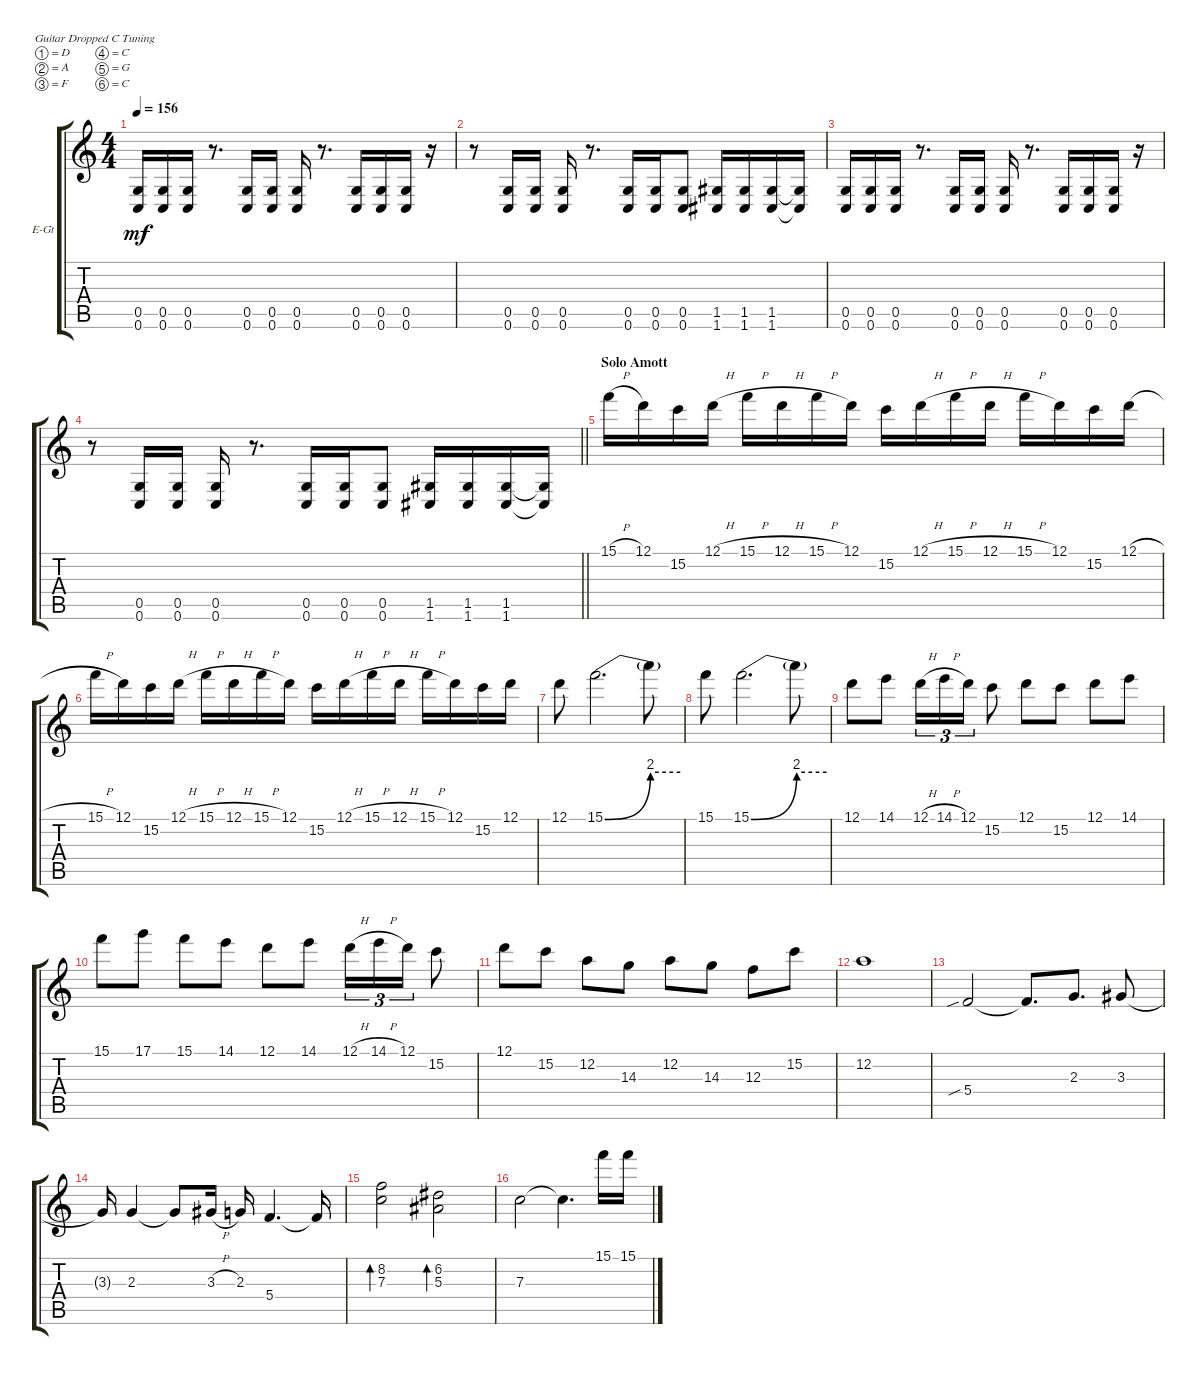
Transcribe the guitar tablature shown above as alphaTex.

\bracketExtendMode groupsimilarinstruments
\firstSystemTrackNameOrientation horizontal
\otherSystemsTrackNameOrientation horizontal
\track ("Lead Guitar" "E-Gt") {instrument distortionguitar}
\staff {score tabs}
\tuning (D4 A3 F3 C3 G2 C2)
\ts (4 4)
\tempo 156
\clef g2
\ks c
(0.5 0.6).16{dy mf} (0.5 0.6).16 (0.5 0.6).16 r.8{d} (0.5 0.6).16 (0.5 0.6).16 (0.5 0.6).16 r.8{d} (0.5 0.6).16 (0.5 0.6).16 (0.5 0.6).16 r.16 |
r.8 (0.5 0.6).16 (0.5 0.6).16 (0.5 0.6).16 r.8{d} (0.5 0.6).16 (0.5 0.6).16 (0.5 0.6).8 (1.5 1.6).16 (1.5 1.6).16 (1.5 1.6).16 (1.5{t} 1.6{t}).16 |
(0.5 0.6).16 (0.5 0.6).16 (0.5 0.6).16 r.8{d} (0.5 0.6).16 (0.5 0.6).16 (0.5 0.6).16 r.8{d} (0.5 0.6).16 (0.5 0.6).16 (0.5 0.6).16 r.16 |
\barLineRight lightlight
r.8 (0.5 0.6).16 (0.5 0.6).16 (0.5 0.6).16 r.8{d} (0.5 0.6).16 (0.5 0.6).16 (0.5 0.6).8 (1.5 1.6).16 (1.5 1.6).16 (1.5 1.6).16 (1.5{t} 1.6{t}).16 |
\section ("" "Solo Amott")
15.1{h}.16 12.1.16 15.2.16 12.1{h}.16 15.1{h}.16 12.1{h}.16 15.1{h}.16 12.1.16 15.2.16 12.1{h}.16 15.1{h}.16 12.1{h}.16 15.1{h}.16 12.1.16 15.2.16 12.1{h}.16 |
15.1{h}.16 12.1.16 15.2.16 12.1{h}.16 15.1{h}.16 12.1{h}.16 15.1{h}.16 12.1.16 15.2.16 12.1{h}.16 15.1{h}.16 12.1{h}.16 15.1{h}.16 12.1.16 15.2.16 12.1.16 |
12.1.8 15.1{be (bend 0 0 60 8)}.2{d} 15.1{be (hold 0 8 60 8) t}.8 |
15.1.8 15.1{be (bend 0 0 60 8)}.2{d} 15.1{be (hold 0 8 60 8) t}.8 |
12.1.8 14.1.8 12.1{h}.16{tu (3 2)} 14.1{h}.16{tu (3 2)} 12.1.16{tu (3 2)} 15.2.8 12.1.8 15.2.8 12.1.8 14.1.8 |
15.1.8 17.1.8 15.1.8 14.1.8 12.1.8 14.1.8 12.1{h}.16{tu (3 2)} 14.1{h}.16{tu (3 2)} 12.1.16{tu (3 2)} 15.2.8 |
12.1.8 15.2.8 12.2.8 14.3.8 12.2.8 14.3.8 12.3.8 15.2.8 |
12.2.1 |
5.4{sib}.2 5.4{t}.8{d} 2.3.8{d} 3.3.8 |
3.3{t}.16 2.3.4 2.3{t}.8 3.3{h}.16 2.3.16 5.4.4{d} 5.4{t}.16 |
(8.2 7.3).2{bd 60} (6.2 5.3).2{bd 60} |
7.3.2 7.3{t}.4{d} 15.1.16 15.1.16
